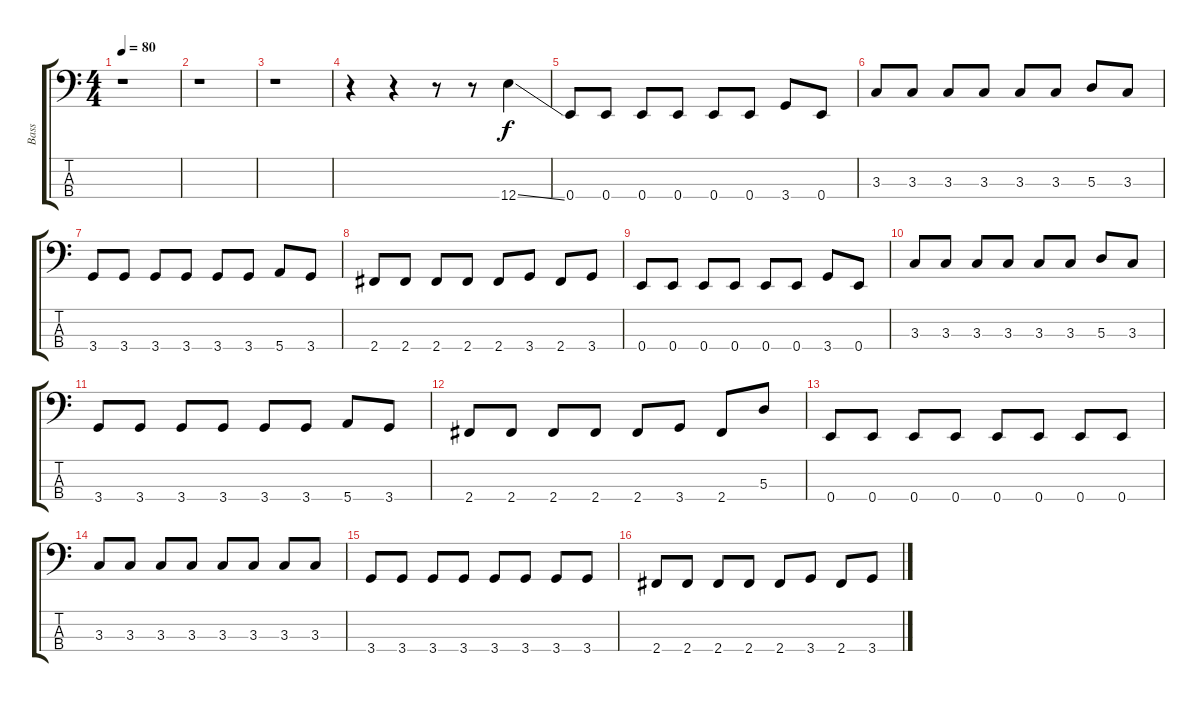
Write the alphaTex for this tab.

\track ("Bass" "Bass") {instrument electricbasspick}
\staff {score tabs}
\tuning (G2 D2 A1 E1) {hide}
\ts (4 4)
\tempo 80
\clef f4
\ks c
r.1{dy f instrument electricbasspick} |
r.1 |
r.1 |
r.4 r.4 r.8 r.8 12.4{ss}.4 |
0.4.8 0.4.8 0.4.8 0.4.8 0.4.8 0.4.8 3.4.8 0.4.8 |
3.3.8 3.3.8 3.3.8 3.3.8 3.3.8 3.3.8 5.3.8 3.3.8 |
3.4.8 3.4.8 3.4.8 3.4.8 3.4.8 3.4.8 5.4.8 3.4.8 |
2.4.8 2.4.8 2.4.8 2.4.8 2.4.8 3.4.8 2.4.8 3.4.8 |
0.4.8 0.4.8 0.4.8 0.4.8 0.4.8 0.4.8 3.4.8 0.4.8 |
3.3.8 3.3.8 3.3.8 3.3.8 3.3.8 3.3.8 5.3.8 3.3.8 |
3.4.8 3.4.8 3.4.8 3.4.8 3.4.8 3.4.8 5.4.8 3.4.8 |
2.4.8 2.4.8 2.4.8 2.4.8 2.4.8 3.4.8 2.4.8 5.3.8 |
0.4.8 0.4.8 0.4.8 0.4.8 0.4.8 0.4.8 0.4.8 0.4.8 |
3.3.8 3.3.8 3.3.8 3.3.8 3.3.8 3.3.8 3.3.8 3.3.8 |
3.4.8 3.4.8 3.4.8 3.4.8 3.4.8 3.4.8 3.4.8 3.4.8 |
2.4.8 2.4.8 2.4.8 2.4.8 2.4.8 3.4.8 2.4.8 3.4.8
